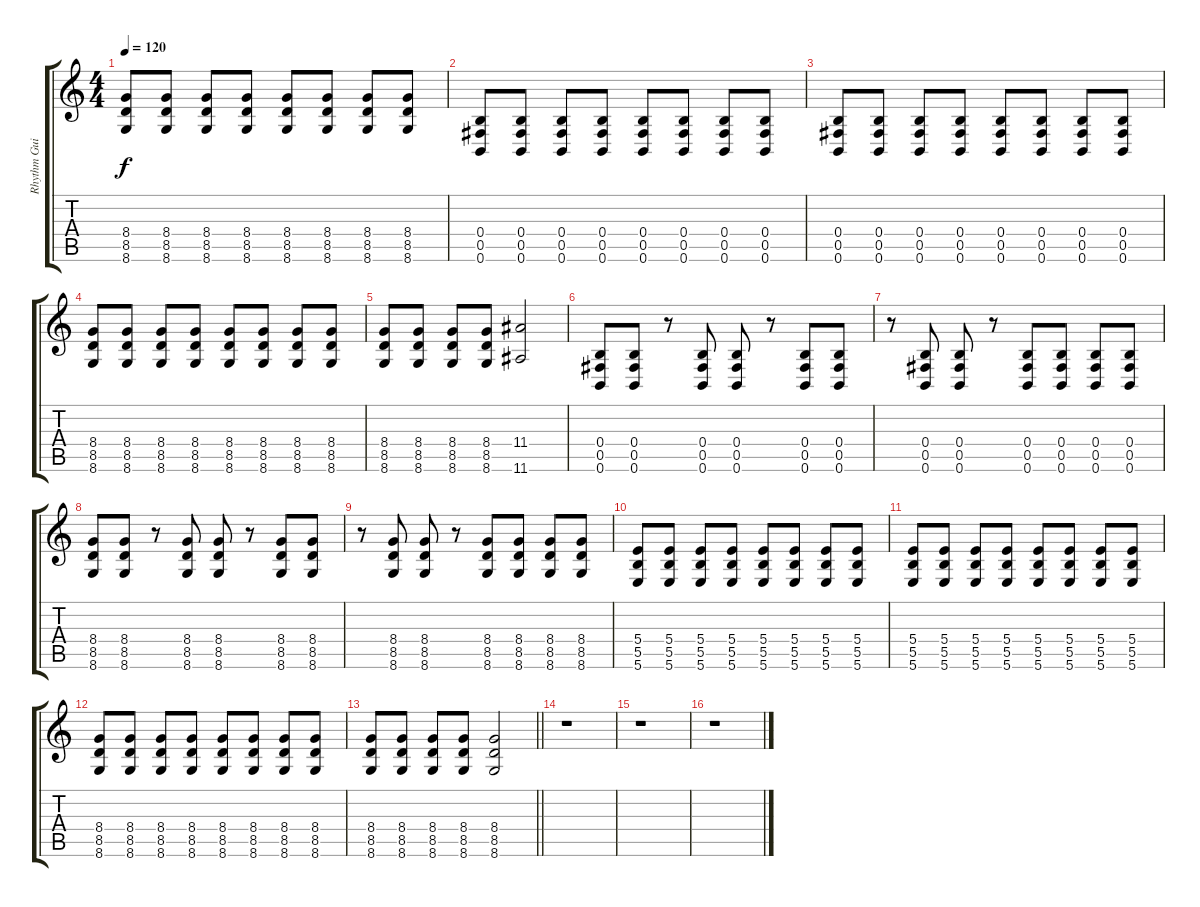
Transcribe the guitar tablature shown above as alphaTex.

\track ("Rhythm Guitar" "Rhythm Gui") {instrument distortionguitar}
\staff {score tabs}
\tuning (Eb4 B3 Gb3 B2 Gb2 B1) {hide}
\ts (4 4)
\tempo 120
\clef g2
\ks c
(8.4 8.5 8.6).8{dy f} (8.4 8.5 8.6).8 (8.4 8.5 8.6).8 (8.4 8.5 8.6).8 (8.4 8.5 8.6).8 (8.4 8.5 8.6).8 (8.4 8.5 8.6).8 (8.4 8.5 8.6).8 |
(0.4 0.5 0.6).8 (0.4 0.5 0.6).8 (0.4 0.5 0.6).8 (0.4 0.5 0.6).8 (0.4 0.5 0.6).8 (0.4 0.5 0.6).8 (0.4 0.5 0.6).8 (0.4 0.5 0.6).8 |
(0.4 0.5 0.6).8 (0.4 0.5 0.6).8 (0.4 0.5 0.6).8 (0.4 0.5 0.6).8 (0.4 0.5 0.6).8 (0.4 0.5 0.6).8 (0.4 0.5 0.6).8 (0.4 0.5 0.6).8 |
(8.4 8.5 8.6).8 (8.4 8.5 8.6).8 (8.4 8.5 8.6).8 (8.4 8.5 8.6).8 (8.4 8.5 8.6).8 (8.4 8.5 8.6).8 (8.4 8.5 8.6).8 (8.4 8.5 8.6).8 |
(8.4 8.5 8.6).8 (8.4 8.5 8.6).8 (8.4 8.5 8.6).8 (8.4 8.5 8.6).8 (11.4 11.6).2 |
(0.4 0.5 0.6).8 (0.4 0.5 0.6).8 r.8 (0.4 0.5 0.6).8 (0.4 0.5 0.6).8 r.8 (0.4 0.5 0.6).8 (0.4 0.5 0.6).8 |
r.8 (0.4 0.5 0.6).8 (0.4 0.5 0.6).8 r.8 (0.4 0.5 0.6).8 (0.4 0.5 0.6).8 (0.4 0.5 0.6).8 (0.4 0.5 0.6).8 |
(8.4 8.5 8.6).8 (8.4 8.5 8.6).8 r.8 (8.4 8.5 8.6).8 (8.4 8.5 8.6).8 r.8 (8.4 8.5 8.6).8 (8.4 8.5 8.6).8 |
r.8 (8.4 8.5 8.6).8 (8.4 8.5 8.6).8 r.8 (8.4 8.5 8.6).8 (8.4 8.5 8.6).8 (8.4 8.5 8.6).8 (8.4 8.5 8.6).8 |
(5.4 5.5 5.6).8 (5.4 5.5 5.6).8 (5.4 5.5 5.6).8 (5.4 5.5 5.6).8 (5.4 5.5 5.6).8 (5.4 5.5 5.6).8 (5.4 5.5 5.6).8 (5.4 5.5 5.6).8 |
(5.4 5.5 5.6).8 (5.4 5.5 5.6).8 (5.4 5.5 5.6).8 (5.4 5.5 5.6).8 (5.4 5.5 5.6).8 (5.4 5.5 5.6).8 (5.4 5.5 5.6).8 (5.4 5.5 5.6).8 |
(8.4 8.5 8.6).8 (8.4 8.5 8.6).8 (8.4 8.5 8.6).8 (8.4 8.5 8.6).8 (8.4 8.5 8.6).8 (8.4 8.5 8.6).8 (8.4 8.5 8.6).8 (8.4 8.5 8.6).8 |
\barLineRight lightlight
(8.4 8.5 8.6).8 (8.4 8.5 8.6).8 (8.4 8.5 8.6).8 (8.4 8.5 8.6).8 (8.4 8.5 8.6).2 |
r.1 |
r.1 |
r.1
